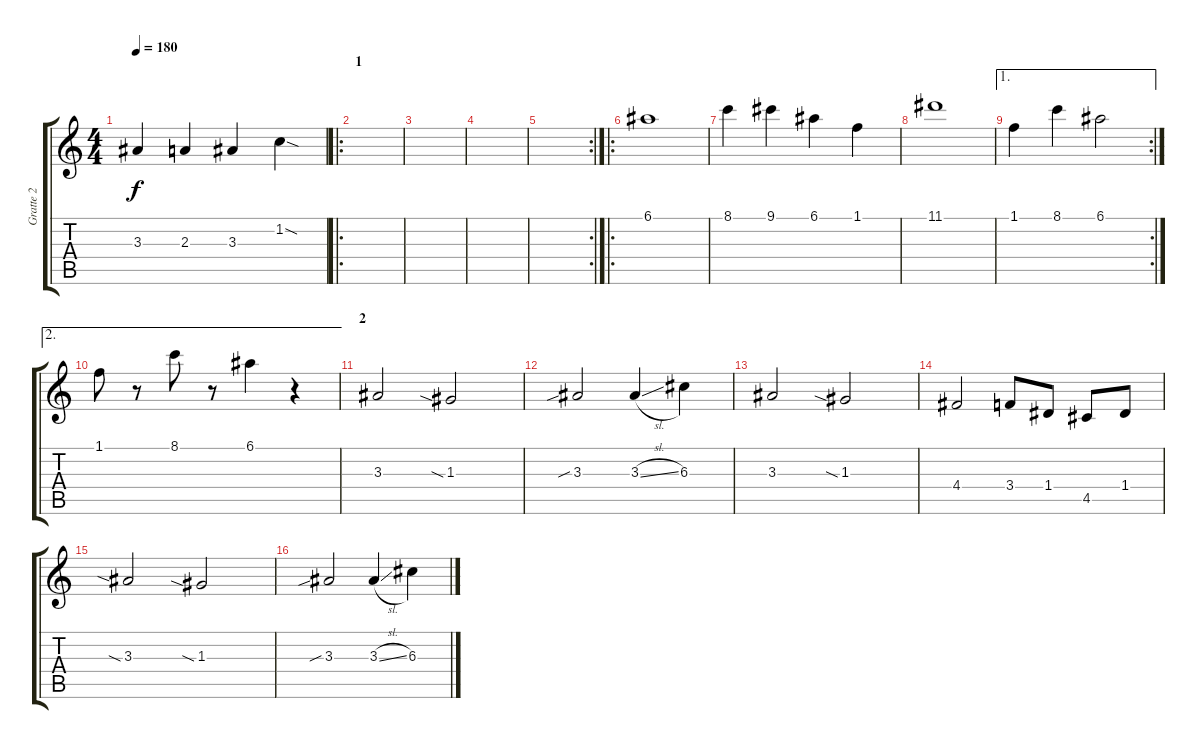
\track ("Gratte 2" "Gratte 2") {instrument overdrivenguitar}
\staff {score tabs}
\tuning (E4 B3 G3 D3 A2 E2) {hide}
\ts (4 4)
\tempo 180
\clef g2
\ks c
3.3.4{dy f} 2.3.4 3.3.4 1.2{sod}.4 |
\ro
\section ("" "1")
|
|
|
\rc 2
|
\ro
6.1.1 |
8.1.4 9.1.4 6.1.4 1.1.4 |
11.1.1 |
\ae 1
\rc 2
1.1.4 8.1.4 6.1.2 |
\ae 2
1.1.8 r.8 8.1.8 r.8 6.1.4 r.4 |
\section ("" "2")
3.3.2 1.3{sia}.2 |
3.3{sib}.2 3.3{sl}.4 6.3.4 |
3.3.2 1.3{sia}.2 |
4.4.2 3.4.8 1.4.8 4.5.8 1.4.8 |
3.3{sia}.2 1.3{sia}.2 |
3.3{sib}.2 3.3{sl}.4 6.3.4
